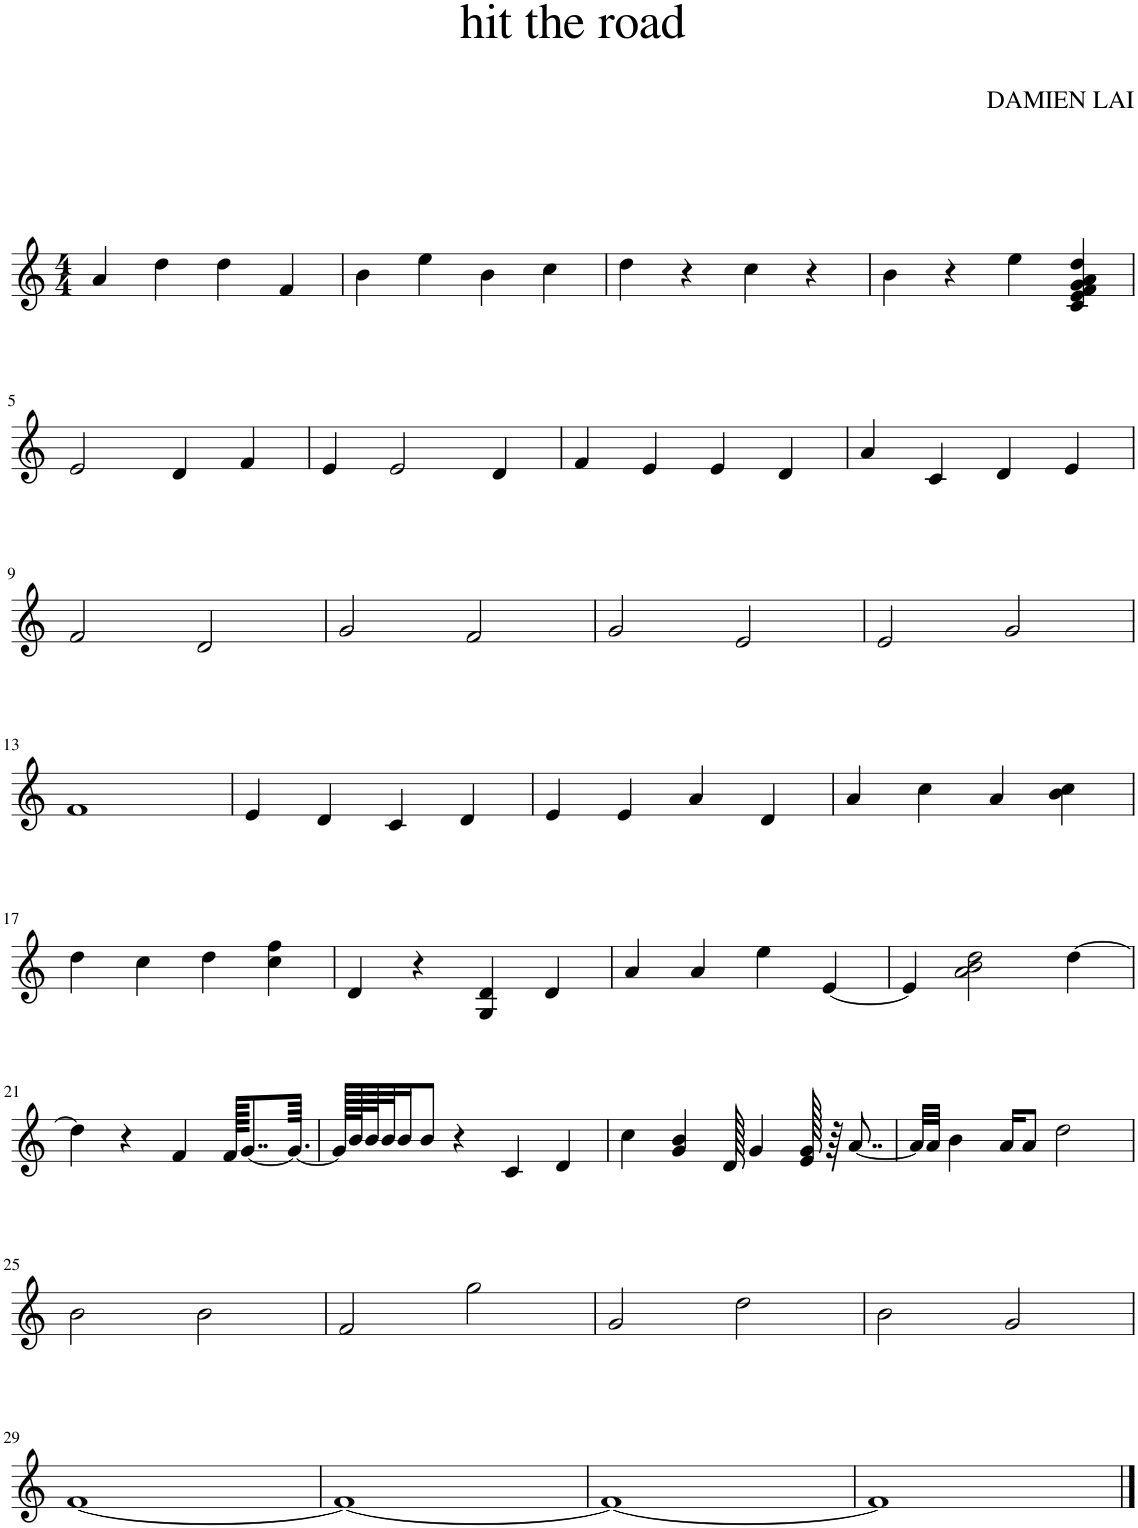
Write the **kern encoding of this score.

**kern
*part1
*staff1
*I"Piano
*I'Pno.
*clefG2
*k[]
*M4/4
=1
4a/
4dd\
4dd\
4f/
=2
4b\
4ee\
4b\
4cc\
=3
4dd\
4r
4cc\
4r
=4
4b\
4r
4ee\
4c/ 4e/ 4f/ 4g/ 4a/ 4dd/
!!LO:LB:g=z
=5
2e/
4d/
4f/
=6
4e/
2e/
4d/
=7
4f/
4e/
4e/
4d/
=8
4a/
4c/
4d/
4e/
!!LO:LB:g=z
=9
2f/
2d/
=10
2g/
2f/
=11
2g/
2e/
=12
2e/
2g/
!!LO:LB:g=z
=13
1f
=14
4e/
4d/
4c/
4d/
=15
4e/
4e/
4a/
4d/
=16
4a/
4cc\
4a/
4b\ 4cc\
!!LO:LB:g=z
=17
4dd\
4cc\
4dd\
4cc\ 4ff\
=18
4d/
4r
4G/ 4d/
4d/
=19
4a/
4a/
4ee\
[4e/
=20
4e/]
2a\ 2b\ 2dd\
[4dd\
!!LO:LB:g=z
=21
4dd\]
4r
4f/
128f/KKKKL
[8..g/
64.g/Jkkk_
=22
128g/LLLLL]
128b/J
64b/J
32b/J
16b/J
8b/J
4r
4c/
4d/
=23
4cc\
4g/ 4b/
128d/
4g/
128e/ 128g/
64r
[8..a/
=24
32a/LLL]
32a/JJJ
4b\
16a/KL
8a/J
2dd\
!!LO:LB:g=z
=25
2b\
2b\
=26
2f/
2gg\
=27
2g/
2dd\
=28
2b\
2g/
!!LO:LB:g=z
=29
[1f
=30
1f_
=31
1f_
=32
1f]
==
*-
